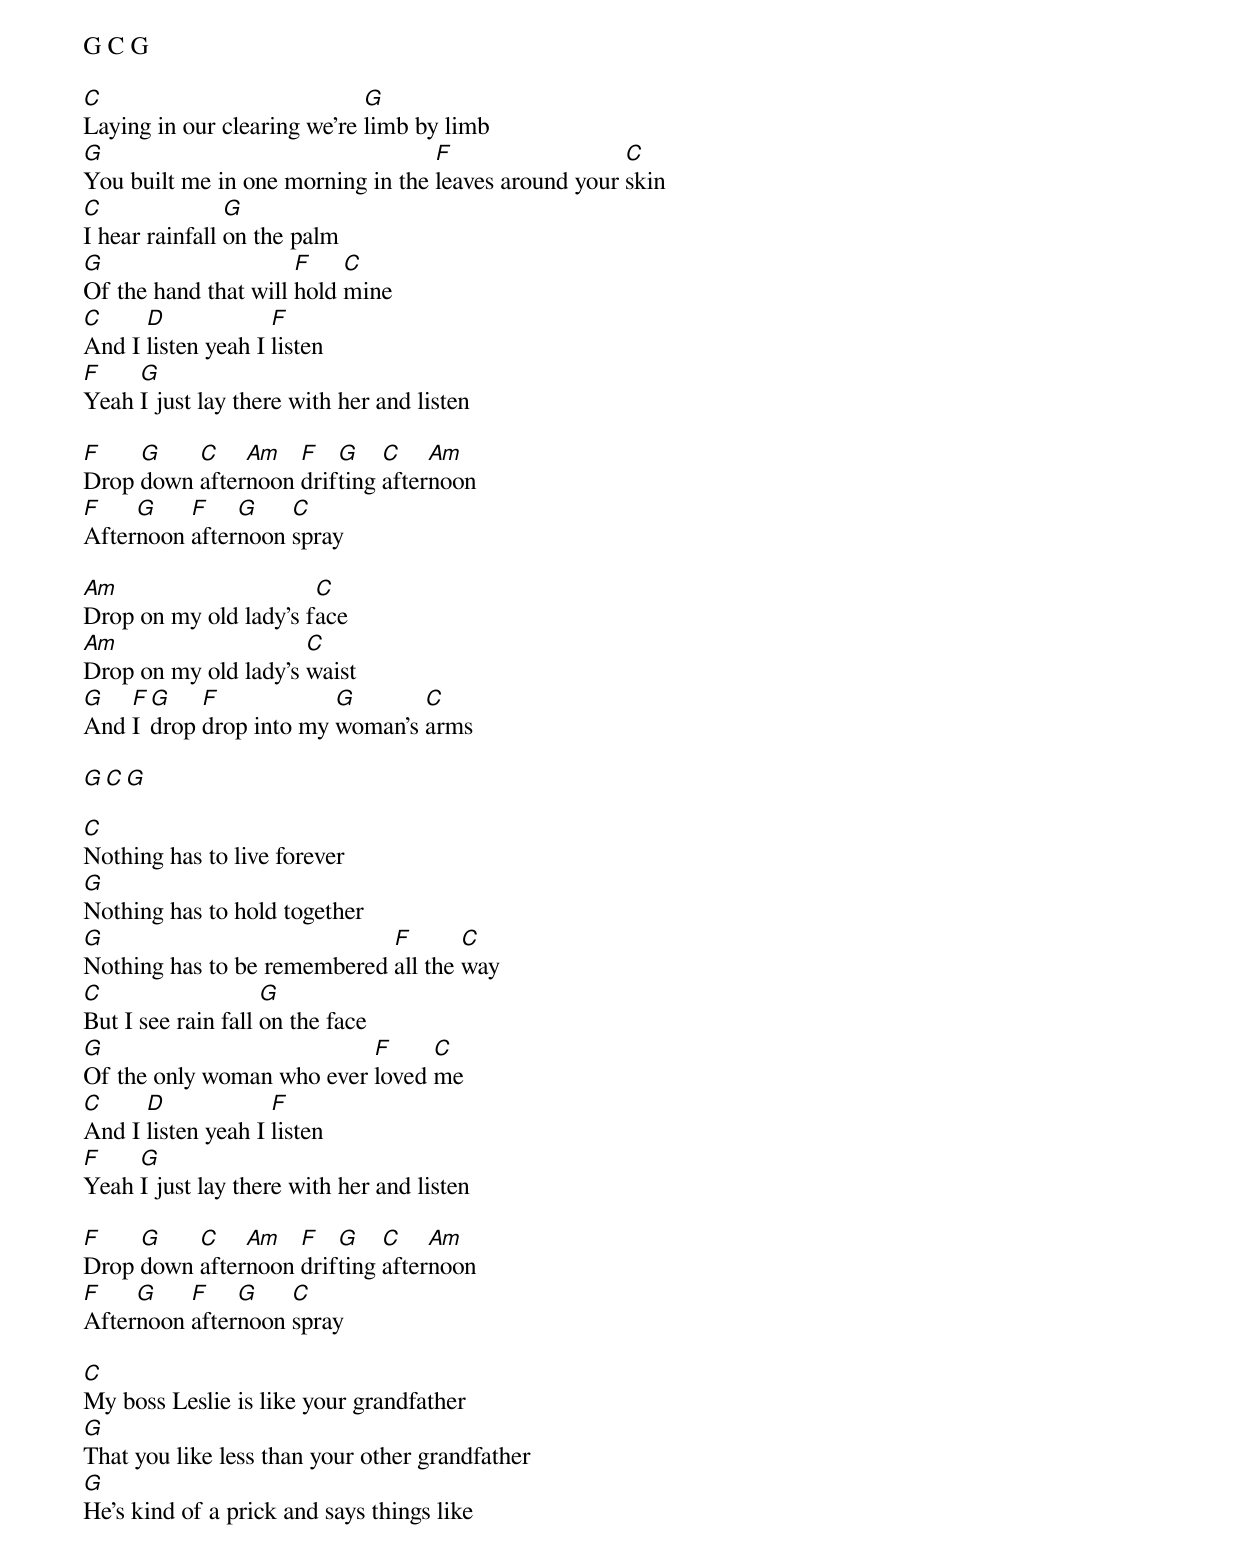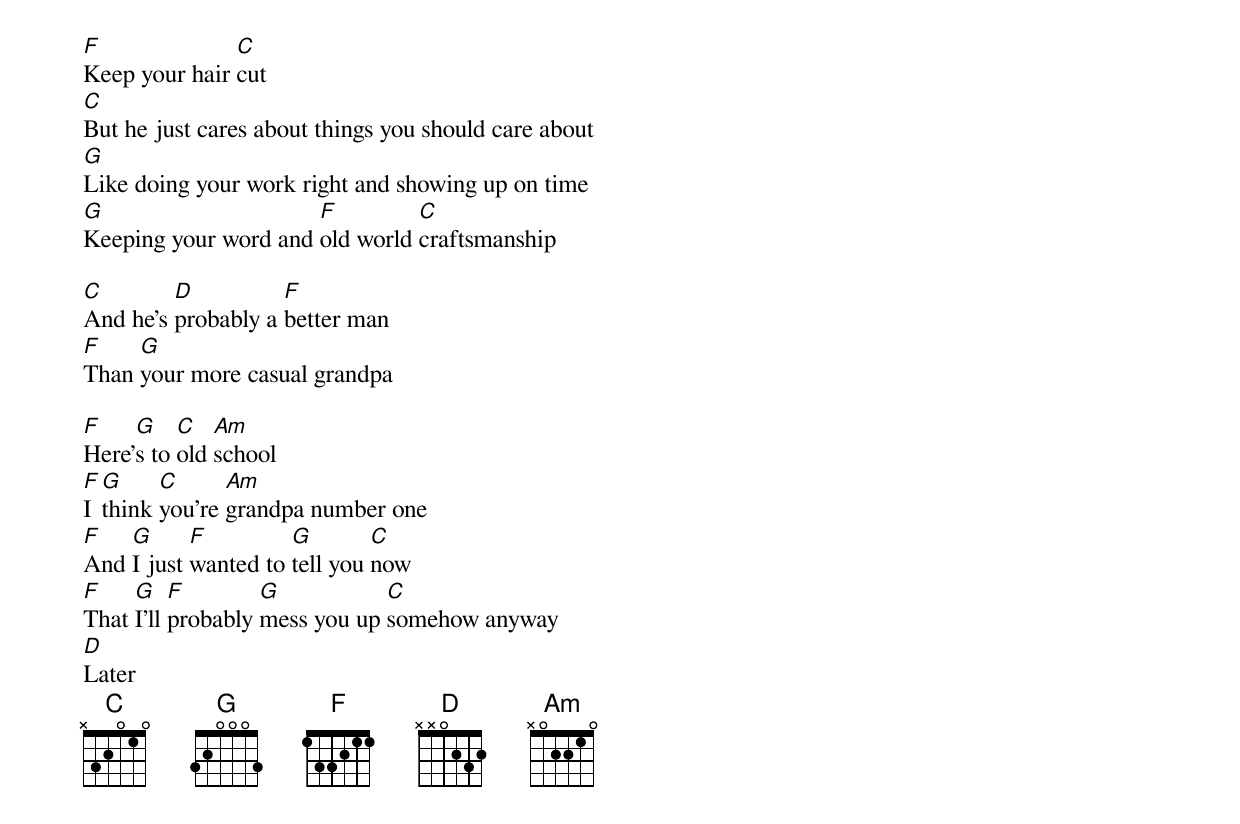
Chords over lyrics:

G C G

C                            G
Laying in our clearing we're limb by limb
G                                  F                  C
You built me in one morning in the leaves around your skin
C               G
I hear rainfall on the palm
G                     F    C
Of the hand that will hold mine
C     D             F
And I listen yeah I listen
F    G
Yeah I just lay there with her and listen

F    G    C    Am   F   G    C    Am
Drop down afternoon drifting afternoon
F    G    F    G    C
Afternoon afternoon spray

Am                     C
Drop on my old lady's face
Am                    C
Drop on my old lady's waist
G   F G    F            G       C
And I drop drop into my woman's arms

G C G

C
Nothing has to live forever
G
Nothing has to hold together
G                            F       C
Nothing has to be remembered all the way
C                   G
But I see rain fall on the face
G                          F     C
Of the only woman who ever loved me
C     D             F
And I listen yeah I listen
F    G
Yeah I just lay there with her and listen

F    G    C    Am   F   G    C    Am
Drop down afternoon drifting afternoon
F    G    F    G    C
Afternoon afternoon spray

C
My boss Leslie is like your grandfather
G
That you like less than your other grandfather
G
He's kind of a prick and says things like
F              C
Keep your hair cut
C
But he just cares about things you should care about
G
Like doing your work right and showing up on time
G                     F         C
Keeping your word and old world craftsmanship

C        D          F
And he's probably a better man
F    G
Than your more casual grandpa

F    G    C   Am
Here's to old school
F G     C      Am
I think you're grandpa number one
F   G      F         G        C
And I just wanted to tell you now
F    G    F        G           C
That I'll probably mess you up somehow anyway
D
Later
